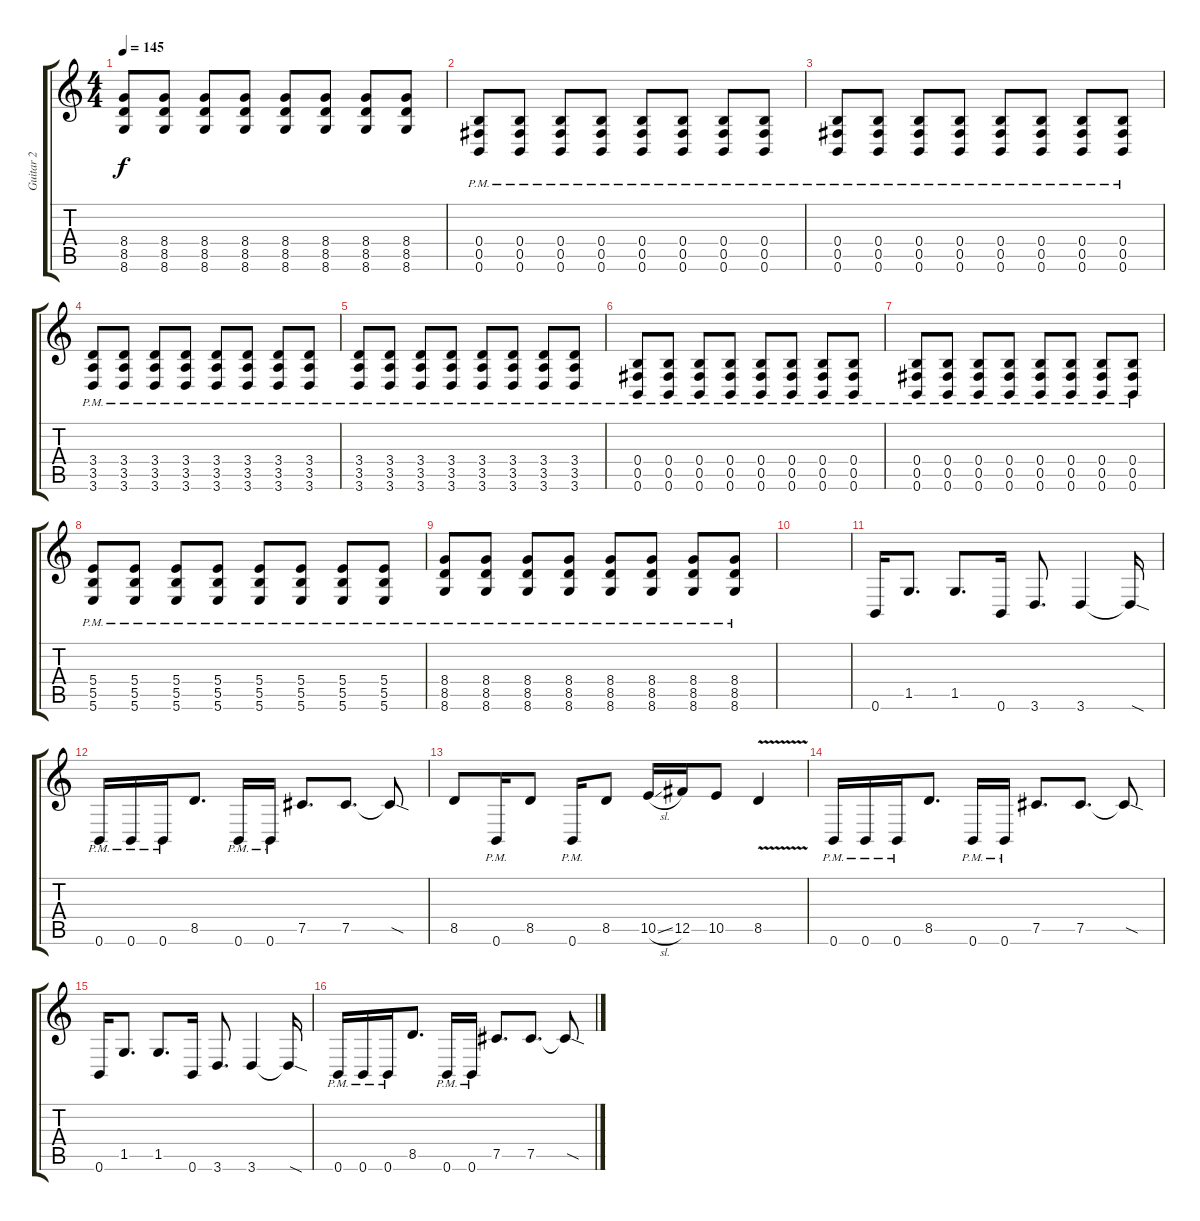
\track ("Guitar 2" "Guitar 2") {instrument distortionguitar}
\staff {score tabs}
\tuning (Db4 Ab3 E3 B2 Gb2 B1) {hide}
\ts (4 4)
\tempo 145
\clef g2
\ks c
(8.4 8.5 8.6).8{dy f} (8.4 8.5 8.6).8 (8.4 8.5 8.6).8 (8.4 8.5 8.6).8 (8.4 8.5 8.6).8 (8.4 8.5 8.6).8 (8.4 8.5 8.6).8 (8.4 8.5 8.6).8 |
(0.4{pm} 0.5{pm} 0.6{pm}).8 (0.4{pm} 0.5{pm} 0.6{pm}).8 (0.4{pm} 0.5{pm} 0.6{pm}).8 (0.4{pm} 0.5{pm} 0.6{pm}).8 (0.4{pm} 0.5{pm} 0.6{pm}).8 (0.4{pm} 0.5{pm} 0.6{pm}).8 (0.4{pm} 0.5{pm} 0.6{pm}).8 (0.4{pm} 0.5{pm} 0.6{pm}).8 |
(0.4{pm} 0.5{pm} 0.6{pm}).8 (0.4{pm} 0.5{pm} 0.6{pm}).8 (0.4{pm} 0.5{pm} 0.6{pm}).8 (0.4{pm} 0.5{pm} 0.6{pm}).8 (0.4{pm} 0.5{pm} 0.6{pm}).8 (0.4{pm} 0.5{pm} 0.6{pm}).8 (0.4{pm} 0.5{pm} 0.6{pm}).8 (0.4{pm} 0.5{pm} 0.6{pm}).8 |
(3.4{pm} 3.5{pm} 3.6{pm}).8 (3.4{pm} 3.5{pm} 3.6{pm}).8 (3.4{pm} 3.5{pm} 3.6{pm}).8 (3.4{pm} 3.5{pm} 3.6{pm}).8 (3.4{pm} 3.5{pm} 3.6{pm}).8 (3.4{pm} 3.5{pm} 3.6{pm}).8 (3.4{pm} 3.5{pm} 3.6{pm}).8 (3.4{pm} 3.5{pm} 3.6{pm}).8 |
(3.4{pm} 3.5{pm} 3.6{pm}).8 (3.4{pm} 3.5{pm} 3.6{pm}).8 (3.4{pm} 3.5{pm} 3.6{pm}).8 (3.4{pm} 3.5{pm} 3.6{pm}).8 (3.4{pm} 3.5{pm} 3.6{pm}).8 (3.4{pm} 3.5{pm} 3.6{pm}).8 (3.4{pm} 3.5{pm} 3.6{pm}).8 (3.4{pm} 3.5{pm} 3.6{pm}).8 |
(0.4{pm} 0.5{pm} 0.6{pm}).8 (0.4{pm} 0.5{pm} 0.6{pm}).8 (0.4{pm} 0.5{pm} 0.6{pm}).8 (0.4{pm} 0.5{pm} 0.6{pm}).8 (0.4{pm} 0.5{pm} 0.6{pm}).8 (0.4{pm} 0.5{pm} 0.6{pm}).8 (0.4{pm} 0.5{pm} 0.6{pm}).8 (0.4{pm} 0.5{pm} 0.6{pm}).8 |
(0.4{pm} 0.5{pm} 0.6{pm}).8 (0.4{pm} 0.5{pm} 0.6{pm}).8 (0.4{pm} 0.5{pm} 0.6{pm}).8 (0.4{pm} 0.5{pm} 0.6{pm}).8 (0.4{pm} 0.5{pm} 0.6{pm}).8 (0.4{pm} 0.5{pm} 0.6{pm}).8 (0.4{pm} 0.5{pm} 0.6{pm}).8 (0.4{pm} 0.5{pm} 0.6{pm}).8 |
(5.4{pm} 5.5{pm} 5.6{pm}).8 (5.4{pm} 5.5{pm} 5.6{pm}).8 (5.4{pm} 5.5{pm} 5.6{pm}).8 (5.4{pm} 5.5{pm} 5.6{pm}).8 (5.4{pm} 5.5{pm} 5.6{pm}).8 (5.4{pm} 5.5{pm} 5.6{pm}).8 (5.4{pm} 5.5{pm} 5.6{pm}).8 (5.4{pm} 5.5{pm} 5.6{pm}).8 |
(8.4{pm} 8.5{pm} 8.6{pm}).8 (8.4{pm} 8.5{pm} 8.6{pm}).8 (8.4{pm} 8.5{pm} 8.6{pm}).8 (8.4{pm} 8.5{pm} 8.6{pm}).8 (8.4{pm} 8.5{pm} 8.6{pm}).8 (8.4{pm} 8.5{pm} 8.6{pm}).8 (8.4{pm} 8.5{pm} 8.6{pm}).8 (8.4{pm} 8.5{pm} 8.6{pm}).8 |
|
0.6.16 1.5.8{d} 1.5.8{d} 0.6.16 3.6.8{d} 3.6.4 3.6{sod t}.16 |
0.6{pm}.16 0.6{pm}.16 0.6{pm}.16 8.5.8{d} 0.6{pm}.16 0.6{pm}.16 7.5.8{d} 7.5.8{d} 7.5{sod t}.8 |
8.5.8 0.6{pm}.16 8.5.8 0.6{pm}.16 8.5.8 10.5{sl}.16 12.5.16 10.5.8 8.5{v}.4 |
0.6{pm}.16 0.6{pm}.16 0.6{pm}.16 8.5.8{d} 0.6{pm}.16 0.6{pm}.16 7.5.8{d} 7.5.8{d} 7.5{sod t}.8 |
0.6.16 1.5.8{d} 1.5.8{d} 0.6.16 3.6.8{d} 3.6.4 3.6{sod t}.16 |
0.6{pm}.16 0.6{pm}.16 0.6{pm}.16 8.5.8{d} 0.6{pm}.16 0.6{pm}.16 7.5.8{d} 7.5.8{d} 7.5{sod t}.8
